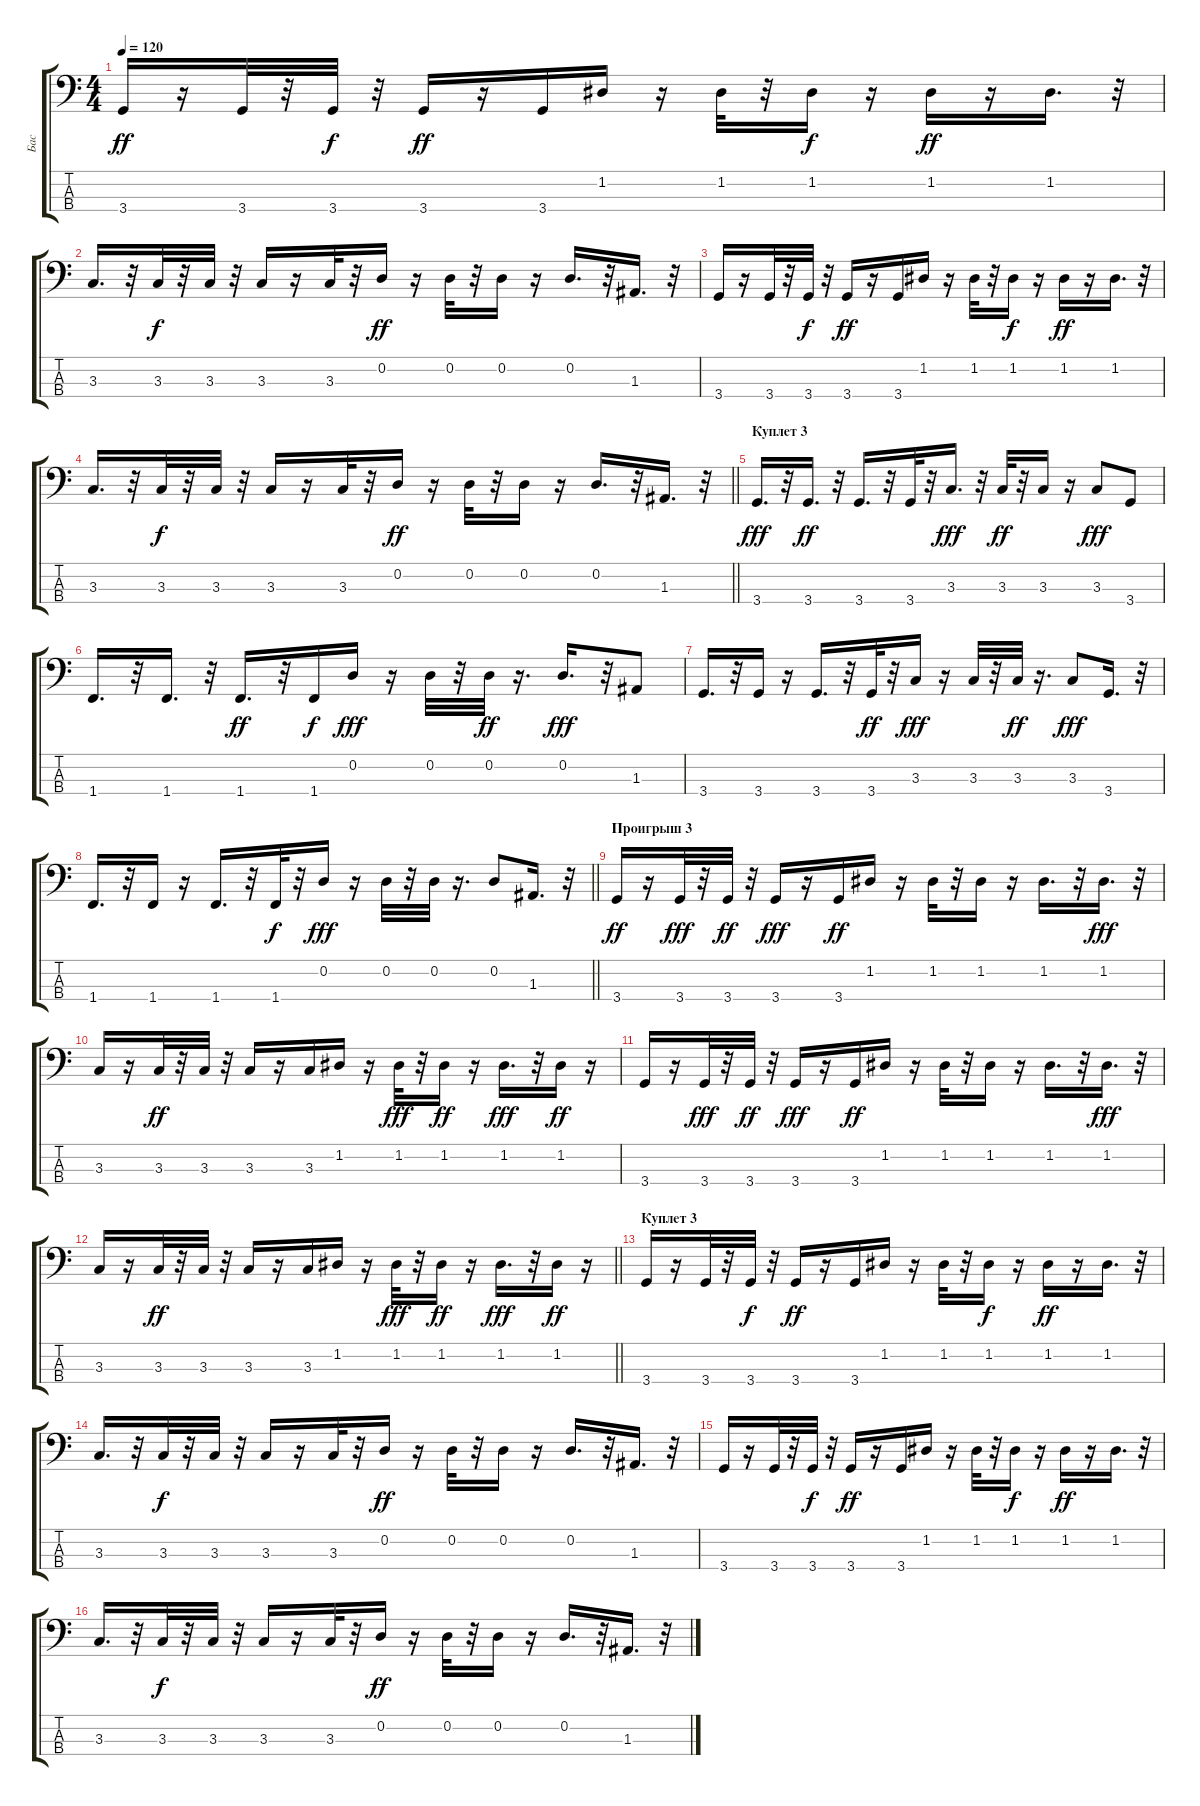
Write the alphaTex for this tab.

\track ("Бас" "Бас") {instrument electricbassfinger}
\staff {score tabs}
\tuning (G2 D2 A1 E1) {hide}
\ts (4 4)
\tempo 120
\clef f4
\ks c
3.4.16{dy ff} r.16 3.4.32 r.32 3.4.32{dy f} r.32 3.4.16{dy ff} r.16 3.4.16 1.2.16 r.16 1.2.32 r.32 1.2.16{dy f} r.16 1.2.16{dy ff} r.16 1.2.16{d} r.32 |
3.3.16{d} r.32 3.3.32{dy f} r.32 3.3.32 r.32 3.3.16 r.16 3.3.32 r.32 0.2.16{dy ff} r.16 0.2.32 r.32 0.2.16 r.16 0.2.16{d} r.32 1.3.16{d} r.32 |
3.4.16 r.16 3.4.32 r.32 3.4.32{dy f} r.32 3.4.16{dy ff} r.16 3.4.16 1.2.16 r.16 1.2.32 r.32 1.2.16{dy f} r.16 1.2.16{dy ff} r.16 1.2.16{d} r.32 |
\barLineRight lightlight
3.3.16{d} r.32 3.3.32{dy f} r.32 3.3.32 r.32 3.3.16 r.16 3.3.32 r.32 0.2.16{dy ff} r.16 0.2.32 r.32 0.2.16 r.16 0.2.16{d} r.32 1.3.16{d} r.32 |
\section ("" "Куплет 3")
3.4.16{d dy fff} r.32 3.4.16{d dy ff} r.32 3.4.16{d} r.32 3.4.32 r.32 3.3.16{d dy fff} r.32 3.3.32{dy ff} r.32 3.3.16 r.16 3.3.8{dy fff} 3.4.8 |
1.4.16{d} r.32 1.4.16{d} r.32 1.4.16{d dy ff} r.32 1.4.16{dy f} 0.2.16{dy fff} r.16 0.2.32 r.32 0.2.32{dy ff} r.16{d} 0.2.16{d dy fff} r.32 1.3.8 |
3.4.16{d} r.32 3.4.16 r.16 3.4.16{d} r.32 3.4.32{dy ff} r.32 3.3.16{dy fff} r.16 3.3.32 r.32 3.3.32{dy ff} r.16{d} 3.3.8{dy fff} 3.4.16{d} r.32 |
\barLineRight lightlight
1.4.16{d} r.32 1.4.16 r.16 1.4.16{d} r.32 1.4.32{dy f} r.32 0.2.16{dy fff} r.16 0.2.32 r.32 0.2.32 r.16{d} 0.2.8 1.3.16{d} r.32 |
\section ("" "Проигрыш 3")
3.4.16{dy ff} r.16 3.4.32{dy fff} r.32 3.4.32{dy ff} r.32 3.4.16{dy fff} r.16 3.4.16{dy ff} 1.2.16 r.16 1.2.32 r.32 1.2.16 r.16 1.2.16{d} r.32 1.2.16{d dy fff} r.32 |
3.3.16 r.16 3.3.32{dy ff} r.32 3.3.32 r.32 3.3.16 r.16 3.3.16 1.2.16 r.16 1.2.32{dy fff} r.32 1.2.16{dy ff} r.16 1.2.16{d dy fff} r.32 1.2.16{dy ff} r.16 |
3.4.16 r.16 3.4.32{dy fff} r.32 3.4.32{dy ff} r.32 3.4.16{dy fff} r.16 3.4.16{dy ff} 1.2.16 r.16 1.2.32 r.32 1.2.16 r.16 1.2.16{d} r.32 1.2.16{d dy fff} r.32 |
\barLineRight lightlight
3.3.16 r.16 3.3.32{dy ff} r.32 3.3.32 r.32 3.3.16 r.16 3.3.16 1.2.16 r.16 1.2.32{dy fff} r.32 1.2.16{dy ff} r.16 1.2.16{d dy fff} r.32 1.2.16{dy ff} r.16 |
\section ("" "Куплет 3")
3.4.16 r.16 3.4.32 r.32 3.4.32{dy f} r.32 3.4.16{dy ff} r.16 3.4.16 1.2.16 r.16 1.2.32 r.32 1.2.16{dy f} r.16 1.2.16{dy ff} r.16 1.2.16{d} r.32 |
3.3.16{d} r.32 3.3.32{dy f} r.32 3.3.32 r.32 3.3.16 r.16 3.3.32 r.32 0.2.16{dy ff} r.16 0.2.32 r.32 0.2.16 r.16 0.2.16{d} r.32 1.3.16{d} r.32 |
3.4.16 r.16 3.4.32 r.32 3.4.32{dy f} r.32 3.4.16{dy ff} r.16 3.4.16 1.2.16 r.16 1.2.32 r.32 1.2.16{dy f} r.16 1.2.16{dy ff} r.16 1.2.16{d} r.32 |
3.3.16{d} r.32 3.3.32{dy f} r.32 3.3.32 r.32 3.3.16 r.16 3.3.32 r.32 0.2.16{dy ff} r.16 0.2.32 r.32 0.2.16 r.16 0.2.16{d} r.32 1.3.16{d} r.32
